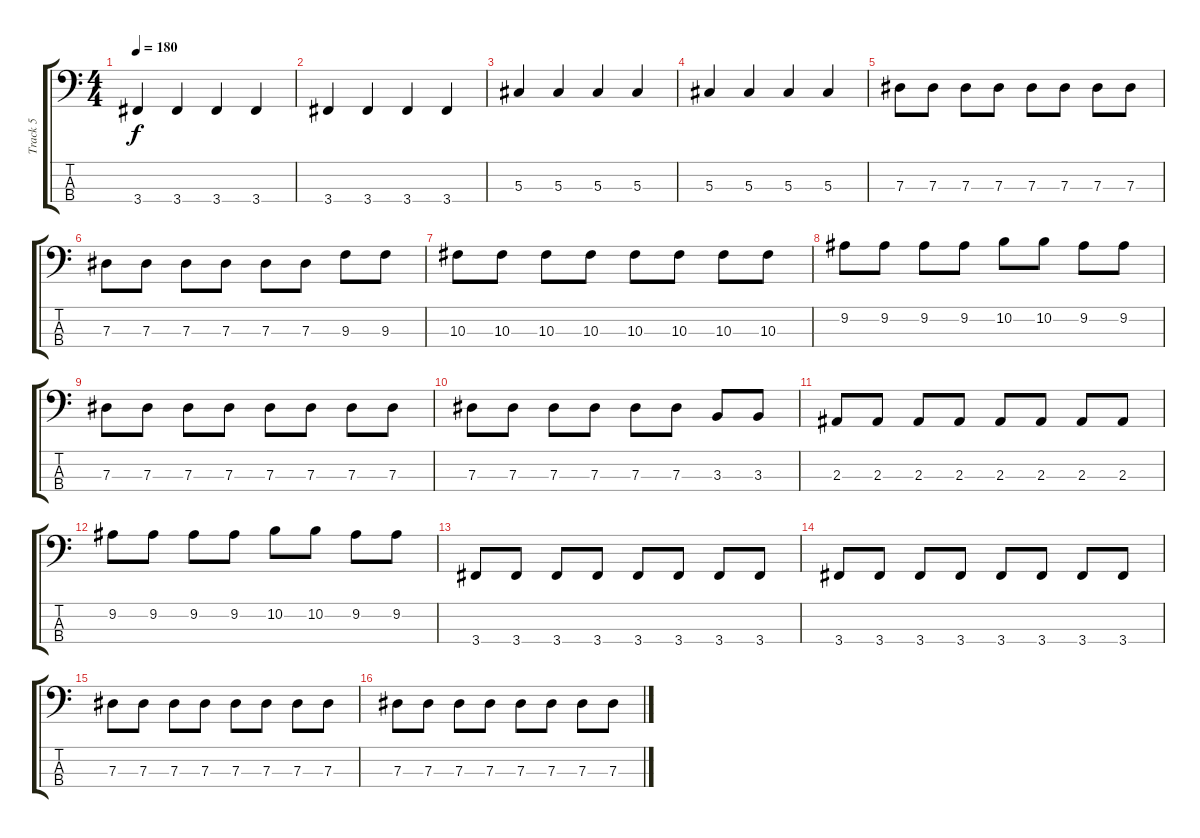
\track ("Track 5" "Track 5") {instrument electricbassfinger}
\staff {score tabs}
\tuning (Gb2 Db2 Ab1 Eb1) {hide}
\ts (4 4)
\tempo 180
\clef f4
\ks c
3.4.4{dy f} 3.4.4 3.4.4 3.4.4 |
3.4.4 3.4.4 3.4.4 3.4.4 |
5.3.4 5.3.4 5.3.4 5.3.4 |
5.3.4 5.3.4 5.3.4 5.3.4 |
7.3.8 7.3.8 7.3.8 7.3.8 7.3.8 7.3.8 7.3.8 7.3.8 |
7.3.8 7.3.8 7.3.8 7.3.8 7.3.8 7.3.8 9.3.8 9.3.8 |
10.3.8 10.3.8 10.3.8 10.3.8 10.3.8 10.3.8 10.3.8 10.3.8 |
9.2.8 9.2.8 9.2.8 9.2.8 10.2.8 10.2.8 9.2.8 9.2.8 |
7.3.8 7.3.8 7.3.8 7.3.8 7.3.8 7.3.8 7.3.8 7.3.8 |
7.3.8 7.3.8 7.3.8 7.3.8 7.3.8 7.3.8 3.3.8 3.3.8 |
2.3.8 2.3.8 2.3.8 2.3.8 2.3.8 2.3.8 2.3.8 2.3.8 |
9.2.8 9.2.8 9.2.8 9.2.8 10.2.8 10.2.8 9.2.8 9.2.8 |
3.4.8 3.4.8 3.4.8 3.4.8 3.4.8 3.4.8 3.4.8 3.4.8 |
3.4.8 3.4.8 3.4.8 3.4.8 3.4.8 3.4.8 3.4.8 3.4.8 |
7.3.8 7.3.8 7.3.8 7.3.8 7.3.8 7.3.8 7.3.8 7.3.8 |
7.3.8 7.3.8 7.3.8 7.3.8 7.3.8 7.3.8 7.3.8 7.3.8
